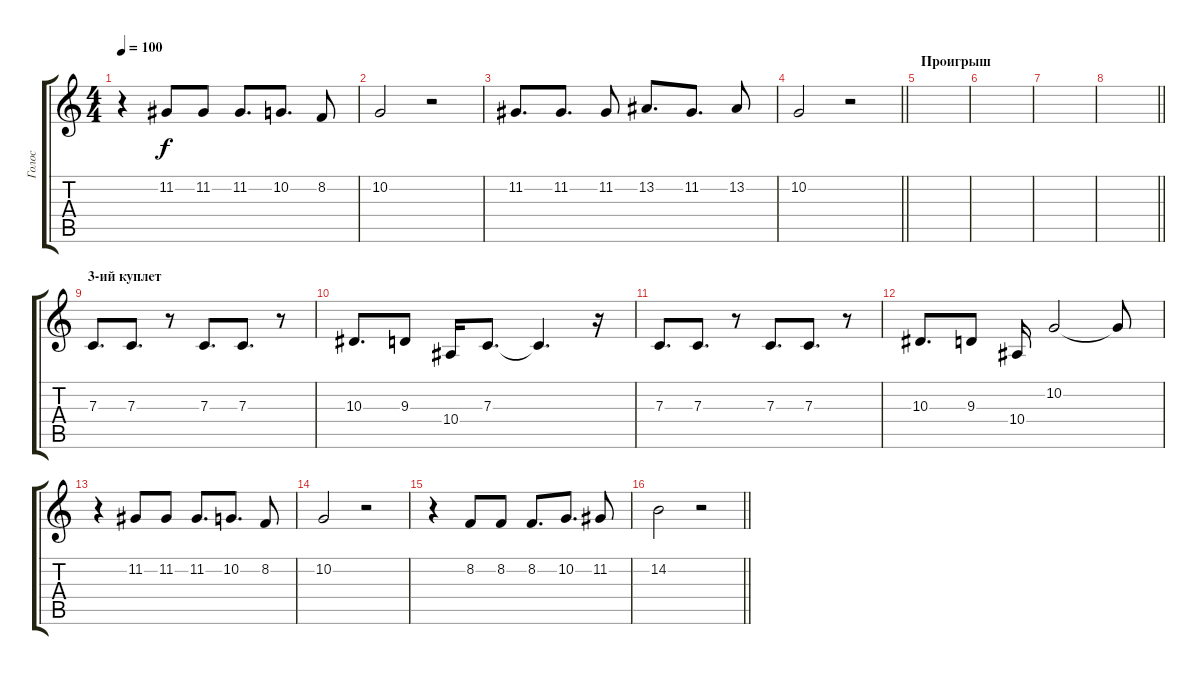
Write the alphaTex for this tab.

\track ("Голос" "Голос") {instrument pad1newage}
\staff {score tabs}
\tuning (D4 A3 F3 C3 G2 C2) {hide}
\ts (4 4)
\tempo 100
\clef g2
\ks c
r.4{dy f} 11.2.8 11.2.8 11.2.8{d} 10.2.8{d} 8.2.8 |
10.2.2 r.2 |
11.2.8{d} 11.2.8{d} 11.2.8 13.2.8{d} 11.2.8{d} 13.2.8 |
\barLineRight lightlight
10.2.2 r.2 |
\section ("" "Проигрыш")
|
|
|
\barLineRight lightlight
|
\section ("" "3-ий куплет")
7.3.8{d} 7.3.8{d} r.8 7.3.8{d} 7.3.8{d} r.8 |
10.3.8{d} 9.3.8 10.4.16 7.3.8{d} 7.3{t}.4{d} r.16 |
7.3.8{d} 7.3.8{d} r.8 7.3.8{d} 7.3.8{d} r.8 |
10.3.8{d} 9.3.8 10.4.16 10.2.2 10.2{t}.8 |
r.4 11.2.8 11.2.8 11.2.8{d} 10.2.8{d} 8.2.8 |
10.2.2 r.2 |
r.4 8.2.8 8.2.8 8.2.8{d} 10.2.8{d} 11.2.8 |
\barLineRight lightlight
14.2.2 r.2
